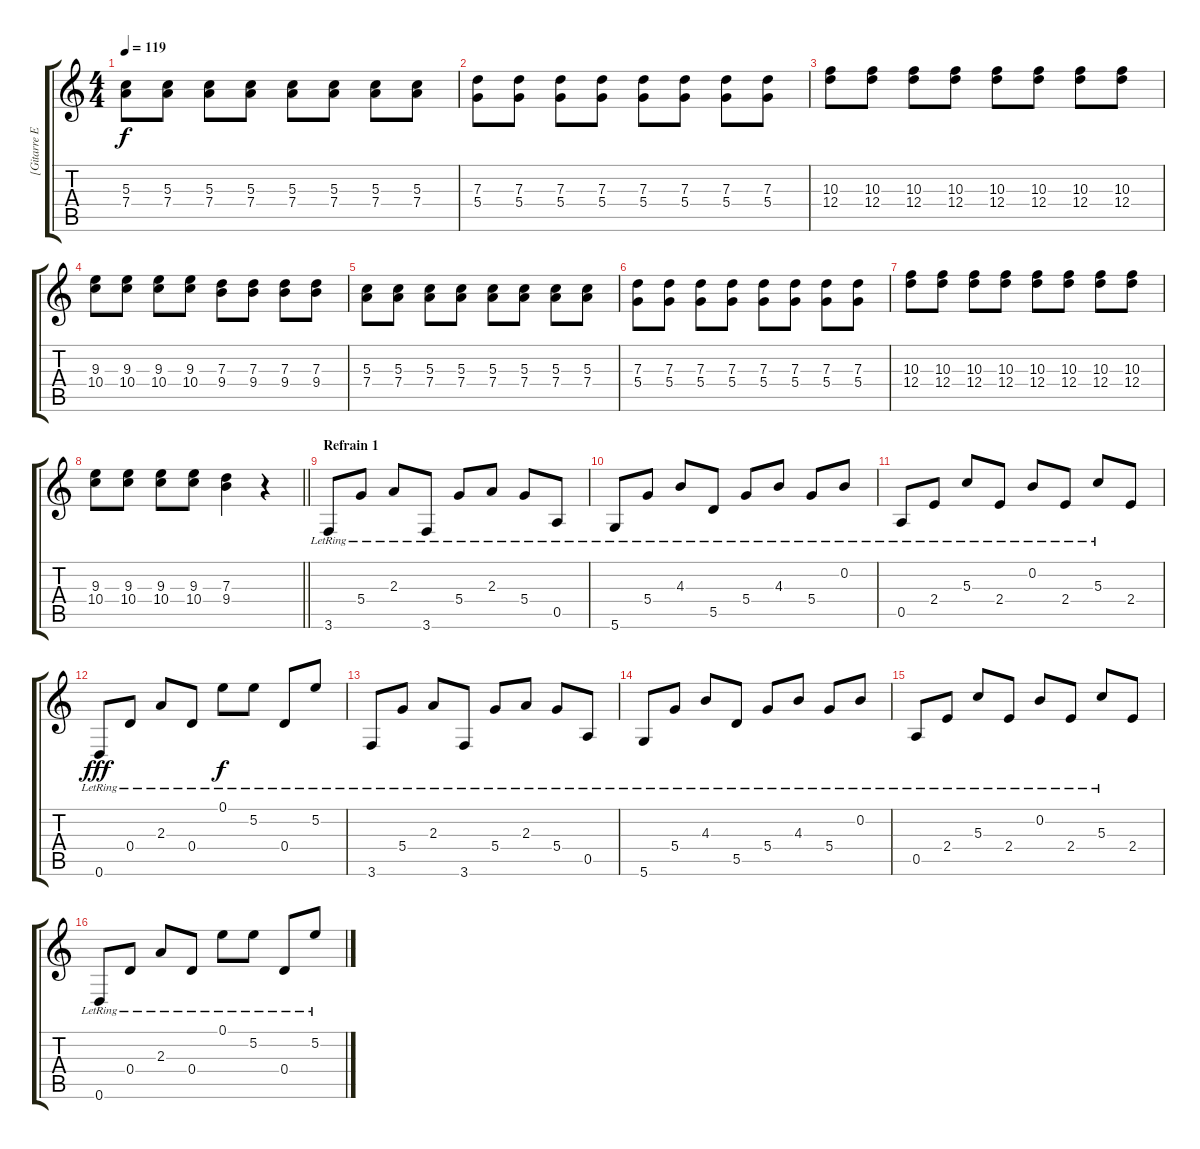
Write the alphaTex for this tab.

\track ("[Gitarre Effekt]" "[Gitarre E") {instrument electricguitarjazz}
\staff {score tabs}
\tuning (E4 B3 G3 D3 A2 D2) {hide}
\ts (4 4)
\tempo 119
\clef g2
\ks c
(5.3 7.4).8{dy f} (5.3 7.4).8 (5.3 7.4).8 (5.3 7.4).8 (5.3 7.4).8 (5.3 7.4).8 (5.3 7.4).8 (5.3 7.4).8 |
(7.3 5.4).8 (7.3 5.4).8 (7.3 5.4).8 (7.3 5.4).8 (7.3 5.4).8 (7.3 5.4).8 (7.3 5.4).8 (7.3 5.4).8 |
(10.3 12.4).8 (10.3 12.4).8 (10.3 12.4).8 (10.3 12.4).8 (10.3 12.4).8 (10.3 12.4).8 (10.3 12.4).8 (10.3 12.4).8 |
(9.3 10.4).8 (9.3 10.4).8 (9.3 10.4).8 (9.3 10.4).8 (7.3 9.4).8 (7.3 9.4).8 (7.3 9.4).8 (7.3 9.4).8 |
(5.3 7.4).8 (5.3 7.4).8 (5.3 7.4).8 (5.3 7.4).8 (5.3 7.4).8 (5.3 7.4).8 (5.3 7.4).8 (5.3 7.4).8 |
(7.3 5.4).8 (7.3 5.4).8 (7.3 5.4).8 (7.3 5.4).8 (7.3 5.4).8 (7.3 5.4).8 (7.3 5.4).8 (7.3 5.4).8 |
(10.3 12.4).8 (10.3 12.4).8 (10.3 12.4).8 (10.3 12.4).8 (10.3 12.4).8 (10.3 12.4).8 (10.3 12.4).8 (10.3 12.4).8 |
\barLineRight lightlight
(9.3 10.4).8 (9.3 10.4).8 (9.3 10.4).8 (9.3 10.4).8 (7.3 9.4).4 r.4 |
\section ("" "Refrain 1")
3.6{lr}.8 5.4{lr}.8 2.3{lr}.8 3.6{lr}.8 5.4{lr}.8 2.3{lr}.8 5.4{lr}.8 0.5{lr}.8 |
5.6{lr}.8 5.4{lr}.8 4.3{lr}.8 5.5{lr}.8 5.4{lr}.8 4.3{lr}.8 5.4{lr}.8 0.2{lr}.8 |
0.5{lr}.8 2.4{lr}.8 5.3{lr}.8 2.4{lr}.8 0.2{lr}.8 2.4{lr}.8 5.3{lr}.8 2.4.8 |
0.6{lr}.8{dy fff} 0.4{lr}.8 2.3{lr}.8 0.4{lr}.8 0.1{lr}.8{dy f} 5.2{lr}.8 0.4{lr}.8 5.2{lr}.8 |
3.6{lr}.8 5.4{lr}.8 2.3{lr}.8 3.6{lr}.8 5.4{lr}.8 2.3{lr}.8 5.4{lr}.8 0.5{lr}.8 |
5.6{lr}.8 5.4{lr}.8 4.3{lr}.8 5.5{lr}.8 5.4{lr}.8 4.3{lr}.8 5.4{lr}.8 0.2{lr}.8 |
0.5{lr}.8 2.4{lr}.8 5.3{lr}.8 2.4{lr}.8 0.2{lr}.8 2.4{lr}.8 5.3{lr}.8 2.4.8 |
0.6{lr}.8 0.4{lr}.8 2.3{lr}.8 0.4{lr}.8 0.1{lr}.8 5.2{lr}.8 0.4{lr}.8 5.2{lr}.8
